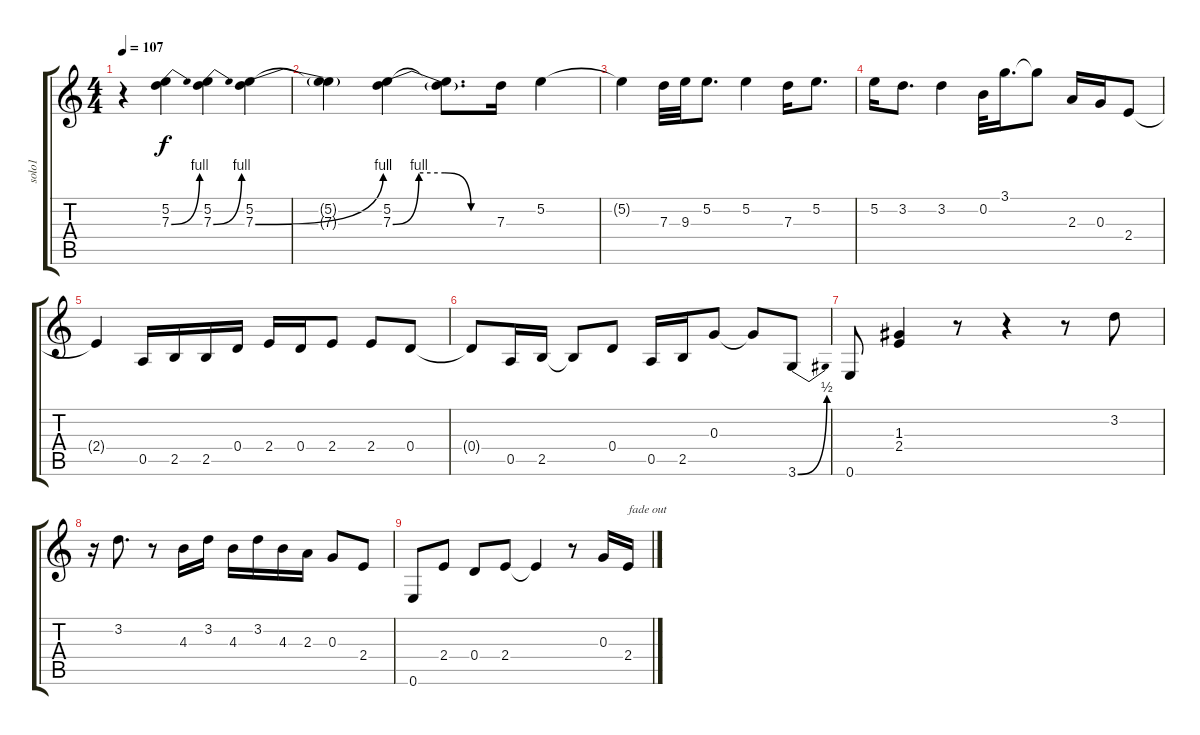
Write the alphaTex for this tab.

\track ("solo1" "solo1") {instrument overdrivenguitar}
\staff {score tabs}
\tuning (E4 B3 G3 D3 A2 E2) {hide}
\ts (4 4)
\tempo 107
\clef g2
\ks c
r.4{dy f} (5.2 7.3{be (bend 0 0 60 4)}).4 (5.2 7.3{be (bend 0 0 60 4)}).4 (5.2 7.3{be (bend 0 0 60 4)}).4 |
(5.2{t} 7.3{t}).4 (5.2 7.3{be (custom 0 0 15 4 30 4 45 0 60 0)}).4 (5.2{t} 7.3{t}).8{d} 7.3.16 5.2.4 |
5.2{t}.4 7.3.32 9.3.32 5.2.8{d} 5.2.4 7.3.16 5.2.8{d} |
5.2.16 3.2.8{d} 3.2.4 0.2.32 3.1.16{d} 3.1{t}.8 2.3.16 0.3.16 2.4.8 |
2.4{t}.4 0.5.16 2.5.16 2.5.16 0.4.16 2.4.16 0.4.16 2.4.8 2.4.8 0.4.8 |
0.4{t}.8 0.5.16 2.5.16 2.5{t}.8 0.4.8 0.5.16 2.5.16 0.3.8 0.3{t}.8 3.6{be (bend 0 0 60 2)}.8 |
0.6.8 (1.3 2.4).4 r.8 r.4 r.8 3.2.8 |
r.16 3.2.8{d} r.8 4.3.16 3.2.16 4.3.16 3.2.16 4.3.16 2.3.16 0.3.8 2.4.8 |
0.6.8 2.4.8 0.4.8 2.4.8 2.4{t}.4 r.8 0.3.16 2.4.16{txt "fade out"}
